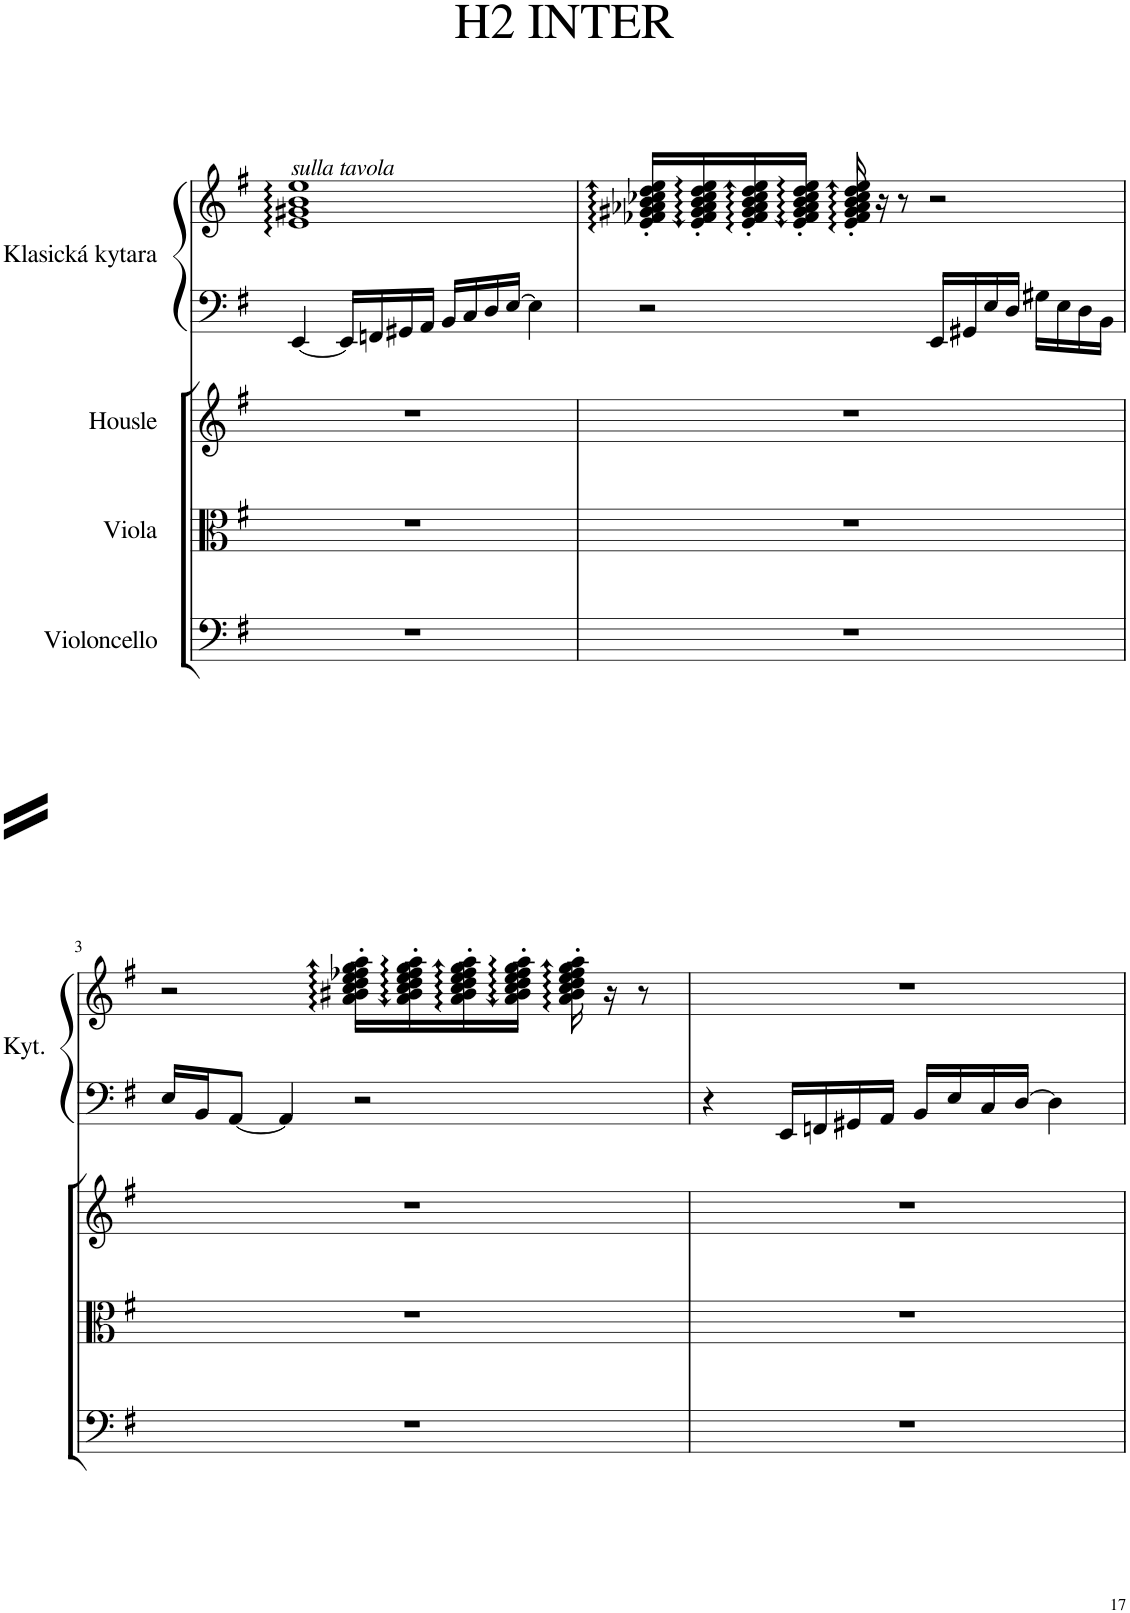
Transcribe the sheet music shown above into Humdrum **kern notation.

**kern	**kern	**kern	**kern	**kern
*part4	*part3	*part2	*part1	*part1
*staff5	*staff4	*staff3	*staff2	*staff1
*I"Violoncello	*I"Viola	*I"Housle	*I"Harfa	*
*I'Vc	*I'Vla	*	*	*
!!LO:PB:g=z
*clefF4	*clefC3	*clefG2	*clefF4	*clefG2
*k[f#]	*k[f#]	*k[f#]	*k[f#]	*k[f#]
*M4/4	*M4/4	*M4/4	*M4/4	*M4/4
=1	=1	=1	=1	=1
!	!	!	!	!LO:TX:a:i:t=sulla tavola
1r	1r	1r	[4EE/	1e 1g#X 1b 1ee
.	.	.	16EE/LL]	.
.	.	.	16FFn/	.
.	.	.	16GG#X/	.
.	.	.	16AA/JJ	.
.	.	.	16BB/LL	.
.	.	.	16C/	.
.	.	.	16D/	.
.	.	.	[16E/JJ	.
.	.	.	4E\]	.
=2	=2	=2	=2	=2
1r	1r	1r	2r	16e/' 16f-X/' 16g#X/' 16a-X/' 16b/' 16cc-X/' 16dd/' 16ee/'LL
.	.	.	.	16e/' 16f-/' 16g#/' 16a-/' 16b/' 16cc-/' 16dd/' 16ee/'
.	.	.	.	16e/' 16f-/' 16g#/' 16a-/' 16b/' 16cc-/' 16dd/' 16ee/'
.	.	.	.	16e/' 16f-/' 16g#/' 16a-/' 16b/' 16cc-/' 16dd/' 16ee/'JJ
.	.	.	.	16e/' 16f-/' 16g#/' 16a-/' 16b/' 16cc-/' 16dd/' 16ee/'
.	.	.	.	16r
.	.	.	.	8r
.	.	.	16EE/LL	2r
.	.	.	16GG#X/	.
.	.	.	16E/	.
.	.	.	16D/JJ	.
.	.	.	16G#X\LL	.
.	.	.	16E\	.
.	.	.	16D\	.
.	.	.	16BB\JJ	.
!!LO:LB:g=z
=3	=3	=3	=3	=3
1r	1r	1r	16E/LL	2r
.	.	.	16BB/J	.
.	.	.	[8AA/J	.
.	.	.	4AA/]	.
.	.	.	2r	16a\' 16b#X\' 16cc\' 16dd\' 16ee\' 16ff-X\' 16gg\' 16aa\'LL
.	.	.	.	16a\' 16b#\' 16cc\' 16dd\' 16ee\' 16ff-\' 16gg\' 16aa\'
.	.	.	.	16a\' 16b#\' 16cc\' 16dd\' 16ee\' 16ff-\' 16gg\' 16aa\'
.	.	.	.	16a\' 16b#\' 16cc\' 16dd\' 16ee\' 16ff-\' 16gg\' 16aa\'JJ
.	.	.	.	16a\' 16b#\' 16cc\' 16dd\' 16ee\' 16ff-\' 16gg\' 16aa\'
.	.	.	.	16r
.	.	.	.	8r
=4	=4	=4	=4	=4
1r	1r	1r	4r	1r
.	.	.	16EE/LL	.
.	.	.	16FFn/	.
.	.	.	16GG#X/	.
.	.	.	16AA/JJ	.
.	.	.	16BB/LL	.
.	.	.	16E/	.
.	.	.	16C/	.
.	.	.	[16D/JJ	.
.	.	.	4D\]	.
=	=	=	=	=
*-	*-	*-	*-	*-
